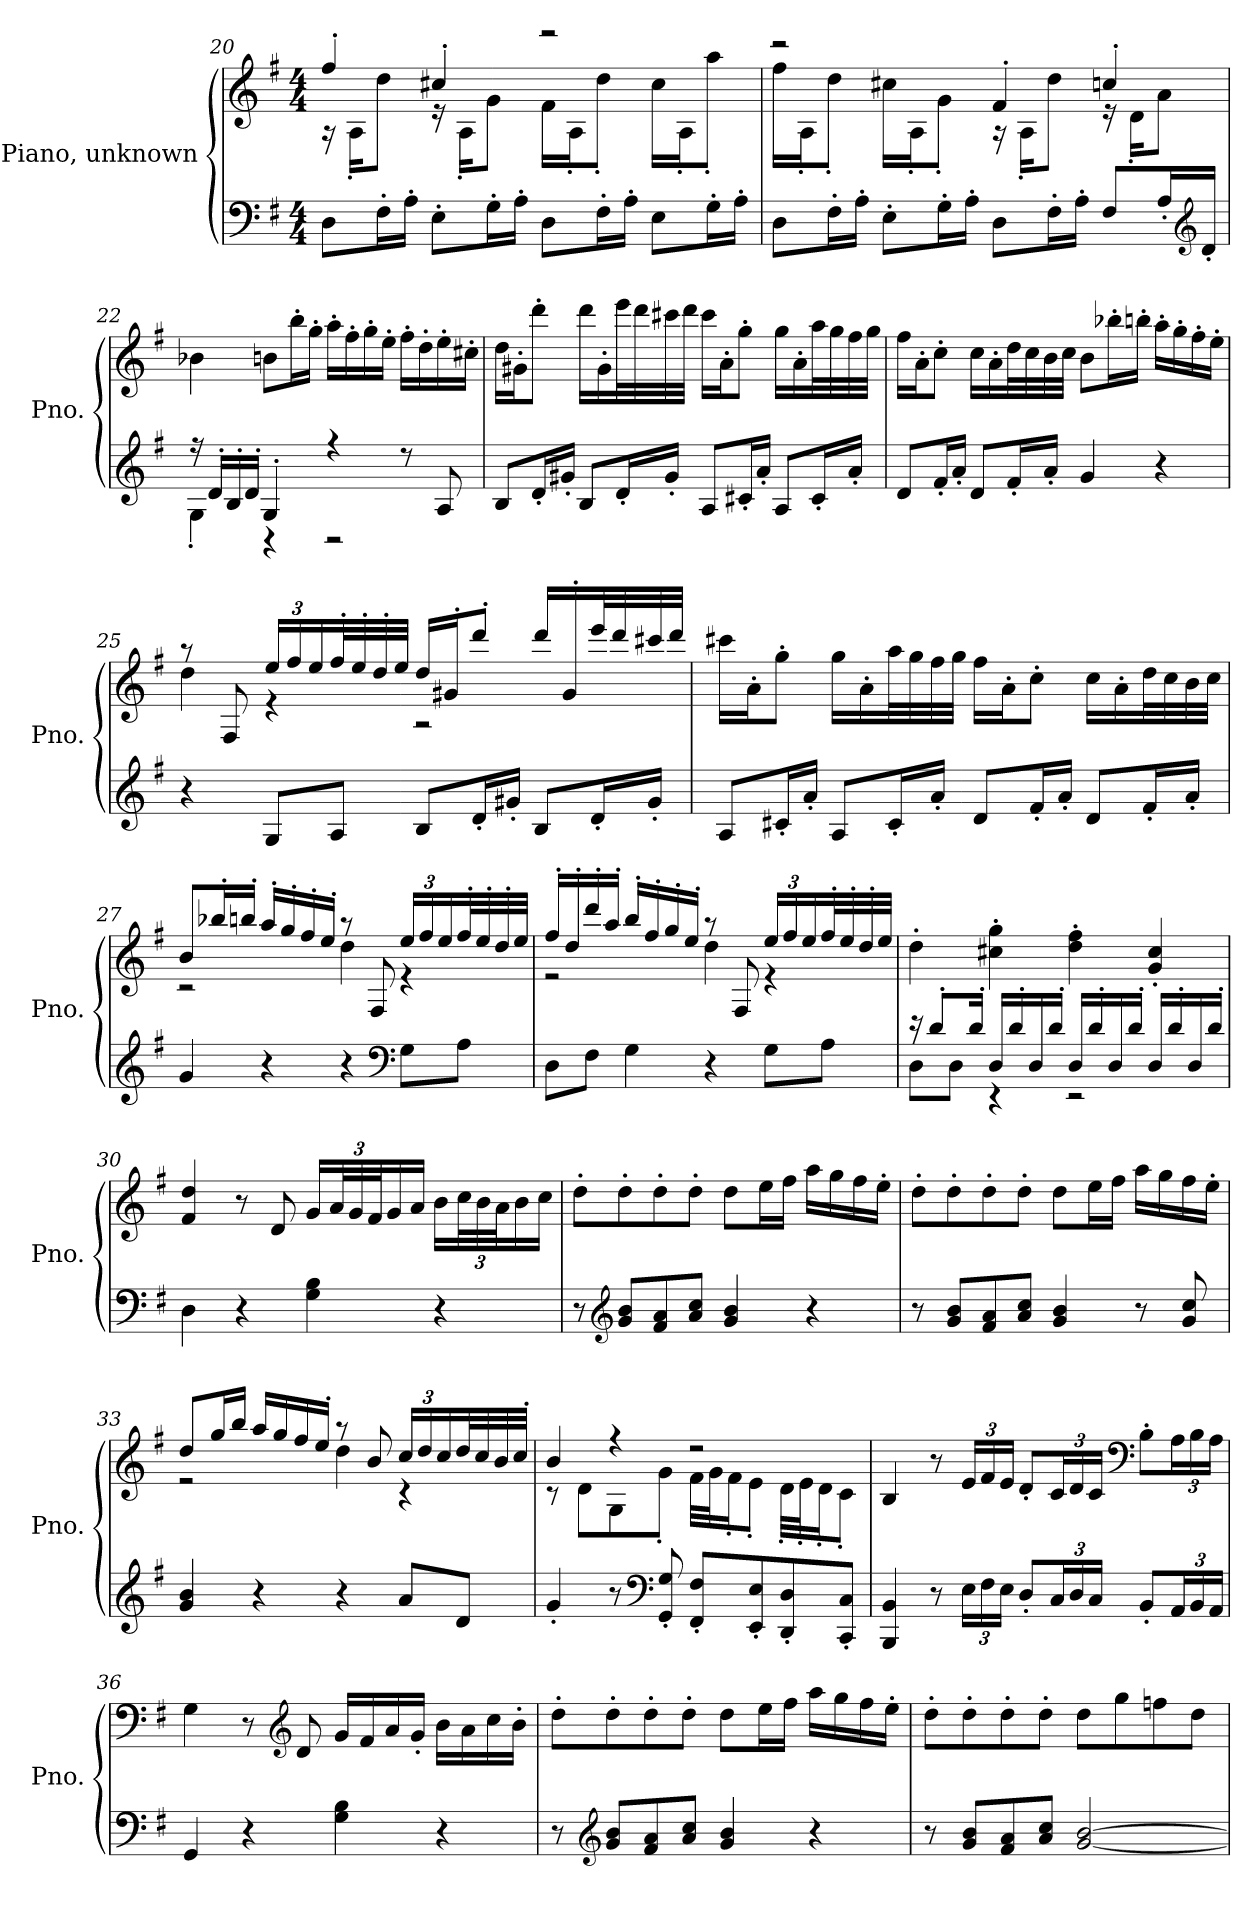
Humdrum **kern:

**kern	**kern
*part1	*part1
*staff2	*staff1
*I"Piano, unknown	*
*I'Pno.	*
*clefF4	*clefG2
*k[f#]	*k[f#]
*M4/4	*M4/4
=20	=20
*	*^
8D\L	4ff#'/	16r
.	.	16A'\KL
16F#'\L	.	8dd\J
16A'\JJ	.	.
8E'\L	4cc#X'/	16r
.	.	16A'\KL
16G'\L	.	8g\J
16A'\JJ	.	.
8D\L	2r	16f#\LL
.	.	16A'\J
16F#'\L	.	8dd'\J
16A'\JJ	.	.
8E\L	.	16cc#\LL
.	.	16A'\J
16G'\L	.	8aa'\J
16A'\JJ	.	.
!!LO:LB:g=z	!!
=21	=21	=21
8D\L	2r	16ff#\LL
.	.	16A'\J
16F#'\L	.	8dd'\J
16A'\JJ	.	.
8E'\L	.	16cc#X\LL
.	.	16A'\J
16G'\L	.	8g'\J
16A'\JJ	.	.
8D\L	4f#'/	16r
.	.	16A'\KL
16F#'\L	.	8dd\J
16A'\JJ	.	.
8F#/L	4ccn'/	16r
.	.	16d'\KL
16A'/L	.	8a\J
*clefG2	*	*
16d'/JJ	.	.
*	*v	*v
=22	=22
*^	*
16r	4G'\	4b-X\
16d'/LL	.	.
16B'/	.	.
16d'/JJ	.	.
4G'/	4r	8bn\L
.	.	16bb'\L
.	.	16gg'\JJ
4r	2r	16aa'\LL
.	.	16ff#'\
.	.	16gg'\
.	.	16ee'\JJ
8r	.	16ff#'\LL
.	.	16dd'\
8A/	.	16ee'\
.	.	16cc#X'\JJ
*v	*v	*
!!LO:LB:g=z
=23	=23
8B/L	16dd\LL
.	16g#X'\J
16d'/L	8ddd'\J
16g#X'/JJ	.
8B/L	16ddd\LL
.	16g#'\
16d'/L	32eee\L
.	32ddd\
16g#'/JJ	32ccc#X\
.	32ddd\JJJ
8A/L	16ccc#\LL
.	16a'\J
16c#X'/L	8gg'\J
16a'/JJ	.
8A/L	16gg\LL
.	16a'\
16c#'/L	32aa\L
.	32gg\
16a'/JJ	32ff#\
.	32gg\JJJ
=24	=24
8d/L	16ff#\LL
.	16a'\J
16f#'/L	8cc'\J
16a'/JJ	.
8d/L	16cc\LL
.	16a'\
16f#'/L	32dd\L
.	32cc\
16a'/JJ	32b\
.	32cc\JJJ
4g/	8b\L
.	16bb-X'\L
.	16bbn'\JJ
4r	16aa'\LL
.	16gg'\
.	16ff#'\
.	16ee'\JJ
!!LO:LB:g=z
=25	=25
*	*^
4r	8r	4dd\
.	8F#/	.
*	*Xbrackettup	*
8G/L	24ee/LL	4r
.	24ff#/	.
.	24ee/	.
8A/J	32ff#'/L	.
.	32ee'/	.
.	32dd'/	.
.	32ee/JJJ	.
8B/L	16dd/LL	2r
.	16g#X'/J	.
16d'/L	8ddd'/J	.
16g#X'/JJ	.	.
8B/L	16ddd/LL	.
.	16g#'/	.
16d'/L	32eee/L	.
.	32ddd/	.
16g#'/JJ	32ccc#X/	.
.	32ddd/JJJ	.
*	*v	*v
=26	=26
8A/L	16ccc#X\LL
.	16a'\J
16c#X'/L	8gg'\J
16a'/JJ	.
8A/L	16gg\LL
.	16a'\
16c#'/L	32aa\L
.	32gg\
16a'/JJ	32ff#\
.	32gg\JJJ
8d/L	16ff#\LL
.	16a'\J
16f#'/L	8cc'\J
16a'/JJ	.
8d/L	16cc\LL
.	16a'\
16f#'/L	32dd\L
.	32cc\
16a'/JJ	32b\
.	32cc\JJJ
!!LO:LB:g=z
=27	=27
*	*^
4g/	8b/L	2r
.	16bb-X'/L	.
.	16bbn'/JJ	.
4r	16aa'/LL	.
.	16gg'/	.
.	16ff#'/	.
.	16ee'/JJ	.
4r	8r	4dd\
.	8F#/	.
*clefF4	*	*
8G\L	24ee/LL	4r
.	24ff#/	.
.	24ee/	.
8A\J	32ff#'/L	.
.	32ee'/	.
.	32dd'/	.
.	32ee/JJJ	.
=28	=28	=28
8D\L	16ff#'/LL	2r
.	16dd'/	.
8F#\J	16ddd'/	.
.	16aa'/JJ	.
4G\	16bb'/LL	.
.	16ff#'/	.
.	16gg'/	.
.	16ee'/JJ	.
4r	8r	4dd\
.	8F#/	.
8G\L	24ee/LL	4r
.	24ff#/	.
.	24ee/	.
8A\J	32ff#'/L	.
.	32ee'/	.
.	32dd'/	.
.	32ee/JJJ	.
*	*v	*v
!!LO:PB:g=z
=29	=29
*^	*
16r	8D\L	4dd'\
8d'/L	.	.
.	8D\J	.
16d'/Jk	.	.
16D/LL	4r	4cc#X\' 4gg\'
16d'/	.	.
16D/	.	.
16d'/JJ	.	.
16D/LL	2r	4dd\' 4ff#\'
16d'/	.	.
16D/	.	.
16d'/JJ	.	.
16D/LL	.	4g/' 4cc#/'
16d'/	.	.
16D/	.	.
16d'/JJ	.	.
*v	*v	*
=30	=30
4D\	4f#/ 4dd/
4r	8r
.	8d/
4G\ 4B\	16g/LL
.	48a/L
.	48g/
.	48f#/J
.	16g/
.	16a/JJ
4r	16b\LL
.	48cc\L
.	48b\
.	48a\J
.	16b\
.	16cc\JJ
=31	=31
8r	8dd'\L
*clefG2	*
8g/ 8b/L	8dd'\
8f#/ 8a/	8dd'\
8a/ 8cc/J	8dd'\J
4g/ 4b/	8dd\L
.	16ee\L
.	16ff#\JJ
4r	16aa\LL
.	16gg\
.	16ff#\
.	16ee'\JJ
!!LO:LB:g=z
=32	=32
8r	8dd'\L
8g/ 8b/L	8dd'\
8f#/ 8a/	8dd'\
8a/ 8cc/J	8dd'\J
4g/ 4b/	8dd\L
.	16ee\L
.	16ff#\JJ
8r	16aa\LL
.	16gg\
8g/ 8cc/	16ff#\
.	16ee'\JJ
=33	=33
*	*^
4g/ 4b/	8dd/L	2r
.	16gg/L	.
.	16bb/JJ	.
4r	16aa/LL	.
.	16gg/	.
.	16ff#/	.
.	16ee'/JJ	.
4r	8r	4dd\
.	8b/	.
8a/L	24cc/LL	4r
.	24dd/	.
.	24cc/	.
8d/J	32dd/L	.
.	32cc/	.
.	32b/	.
.	32cc'/JJJ	.
=34	=34	=34
4g'/	4b/	8r
.	.	8d\L
8r	4r	8G\
*clefF4	*	*
8GG/' 8G/'	.	8g'\J
8FF#/' 8F#/'L	2r	32f#\LLL
.	.	32g\J
.	.	16f#'\J
8EE/' 8E/'	.	8e'\J
8DD/' 8D/'	.	32d'\LLL
.	.	32e'\J
.	.	16d'\J
8CC/' 8C/'J	.	8c'\J
*	*v	*v
!!LO:LB:g=z
=35	=35
4BBB/ 4BB/	4B/
8r	8r
*Xbrackettup	*
24E\LL	24e/LL
24F#\	24f#/
24E\JJ	24e/JJ
8D'/L	8d'/L
24C/L	24c/L
24D/	24d/
24C/JJ	24c/JJ
*	*clefF4
8BB'/L	8B'\L
24AA/L	24A\L
24BB/	24B\
24AA/JJ	24A\JJ
=36	=36
4GG/	4G\
4r	8r
*	*clefG2
.	8d/
4G\ 4B\	16g/LL
.	16f#/
.	16a/
.	16g'/JJ
4r	16b\LL
.	16a\
.	16cc\
.	16b'\JJ
=37	=37
8r	8dd'\L
*clefG2	*
8g/ 8b/L	8dd'\
8f#/ 8a/	8dd'\
8a/ 8cc/J	8dd'\J
4g/ 4b/	8dd\L
.	16ee\L
.	16ff#\JJ
4r	16aa\LL
.	16gg\
.	16ff#\
.	16ee'\JJ
!!LO:LB:g=z
=38	=38
8r	8dd'\L
8g/ 8b/L	8dd'\
8f#/ 8a/	8dd'\
8a/ 8cc/J	8dd'\J
[2g/ [2b/	8dd\L
.	8gg\
.	8ffn\
.	8dd\J
=	=
*-	*-
